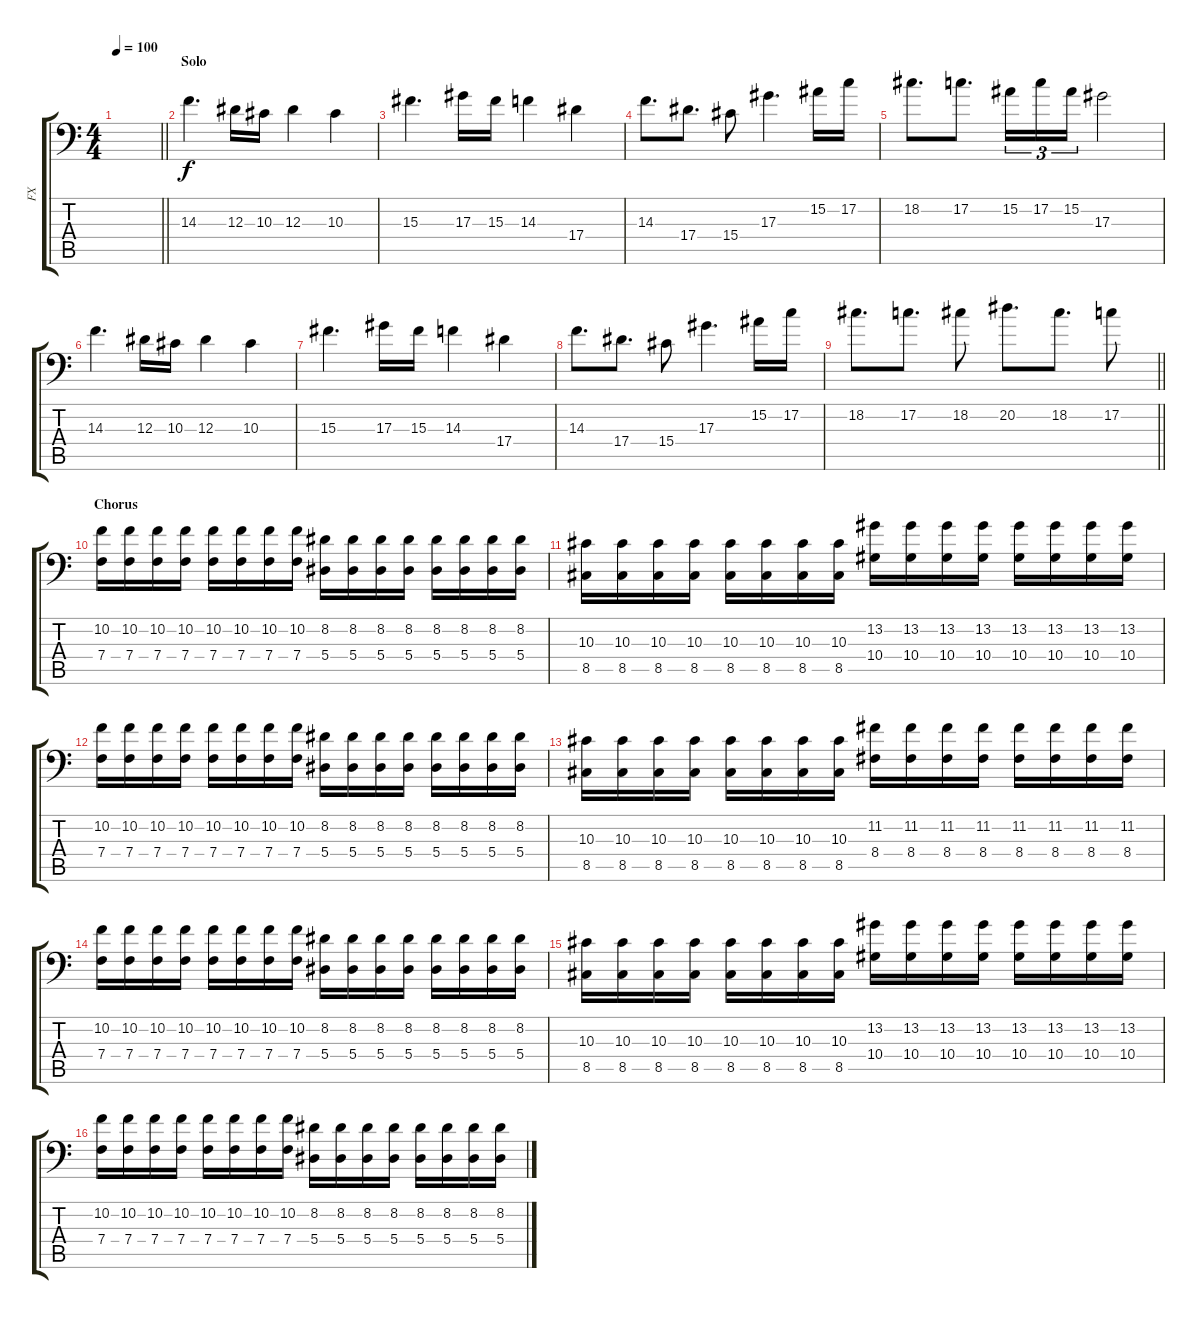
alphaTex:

\track ("FX" "FX") {instrument lead2sawtooth}
\staff {score tabs}
\tuning (C4 G3 Eb3 Bb2 F2 Bb1) {hide}
\ts (4 4)
\tempo 100
\clef f4
\barLineRight lightlight
\ks c
|
\section ("" "Solo")
14.3.4{d volume 8} 12.3.16 10.3.16 12.3.4 10.3.4 |
15.3.4{d} 17.3.16 15.3.16 14.3.4 17.4.4 |
14.3.8{d} 17.4.8{d} 15.4.8 17.3.4{d} 15.2.16 17.2.16 |
18.2.8{d} 17.2.8{d} 15.2.16{tu (3 2)} 17.2.16{tu (3 2)} 15.2.16{tu (3 2)} 17.3.2 |
14.3.4{d} 12.3.16 10.3.16 12.3.4 10.3.4 |
15.3.4{d} 17.3.16 15.3.16 14.3.4 17.4.4 |
14.3.8{d} 17.4.8{d} 15.4.8 17.3.4{d} 15.2.16 17.2.16 |
\barLineRight lightlight
18.2.8{d} 17.2.8{d} 18.2.8 20.2.8{d} 18.2.8{d} 17.2.8 |
\section ("" "Chorus")
(10.2 7.4).16 (10.2 7.4).16 (10.2 7.4).16 (10.2 7.4).16 (10.2 7.4).16 (10.2 7.4).16 (10.2 7.4).16 (10.2 7.4).16 (8.2 5.4).16 (8.2 5.4).16 (8.2 5.4).16 (8.2 5.4).16 (8.2 5.4).16 (8.2 5.4).16 (8.2 5.4).16 (8.2 5.4).16 |
(10.3 8.5).16 (10.3 8.5).16 (10.3 8.5).16 (10.3 8.5).16 (10.3 8.5).16 (10.3 8.5).16 (10.3 8.5).16 (10.3 8.5).16 (13.2 10.4).16 (13.2 10.4).16 (13.2 10.4).16 (13.2 10.4).16 (13.2 10.4).16 (13.2 10.4).16 (13.2 10.4).16 (13.2 10.4).16 |
(10.2 7.4).16 (10.2 7.4).16 (10.2 7.4).16 (10.2 7.4).16 (10.2 7.4).16 (10.2 7.4).16 (10.2 7.4).16 (10.2 7.4).16 (8.2 5.4).16 (8.2 5.4).16 (8.2 5.4).16 (8.2 5.4).16 (8.2 5.4).16 (8.2 5.4).16 (8.2 5.4).16 (8.2 5.4).16 |
(10.3 8.5).16 (10.3 8.5).16 (10.3 8.5).16 (10.3 8.5).16 (10.3 8.5).16 (10.3 8.5).16 (10.3 8.5).16 (10.3 8.5).16 (11.2 8.4).16 (11.2 8.4).16 (11.2 8.4).16 (11.2 8.4).16 (11.2 8.4).16 (11.2 8.4).16 (11.2 8.4).16 (11.2 8.4).16 |
(10.2 7.4).16 (10.2 7.4).16 (10.2 7.4).16 (10.2 7.4).16 (10.2 7.4).16 (10.2 7.4).16 (10.2 7.4).16 (10.2 7.4).16 (8.2 5.4).16 (8.2 5.4).16 (8.2 5.4).16 (8.2 5.4).16 (8.2 5.4).16 (8.2 5.4).16 (8.2 5.4).16 (8.2 5.4).16 |
(10.3 8.5).16 (10.3 8.5).16 (10.3 8.5).16 (10.3 8.5).16 (10.3 8.5).16 (10.3 8.5).16 (10.3 8.5).16 (10.3 8.5).16 (13.2 10.4).16 (13.2 10.4).16 (13.2 10.4).16 (13.2 10.4).16 (13.2 10.4).16 (13.2 10.4).16 (13.2 10.4).16 (13.2 10.4).16 |
(10.2 7.4).16 (10.2 7.4).16 (10.2 7.4).16 (10.2 7.4).16 (10.2 7.4).16 (10.2 7.4).16 (10.2 7.4).16 (10.2 7.4).16 (8.2 5.4).16 (8.2 5.4).16 (8.2 5.4).16 (8.2 5.4).16 (8.2 5.4).16 (8.2 5.4).16 (8.2 5.4).16 (8.2 5.4).16
